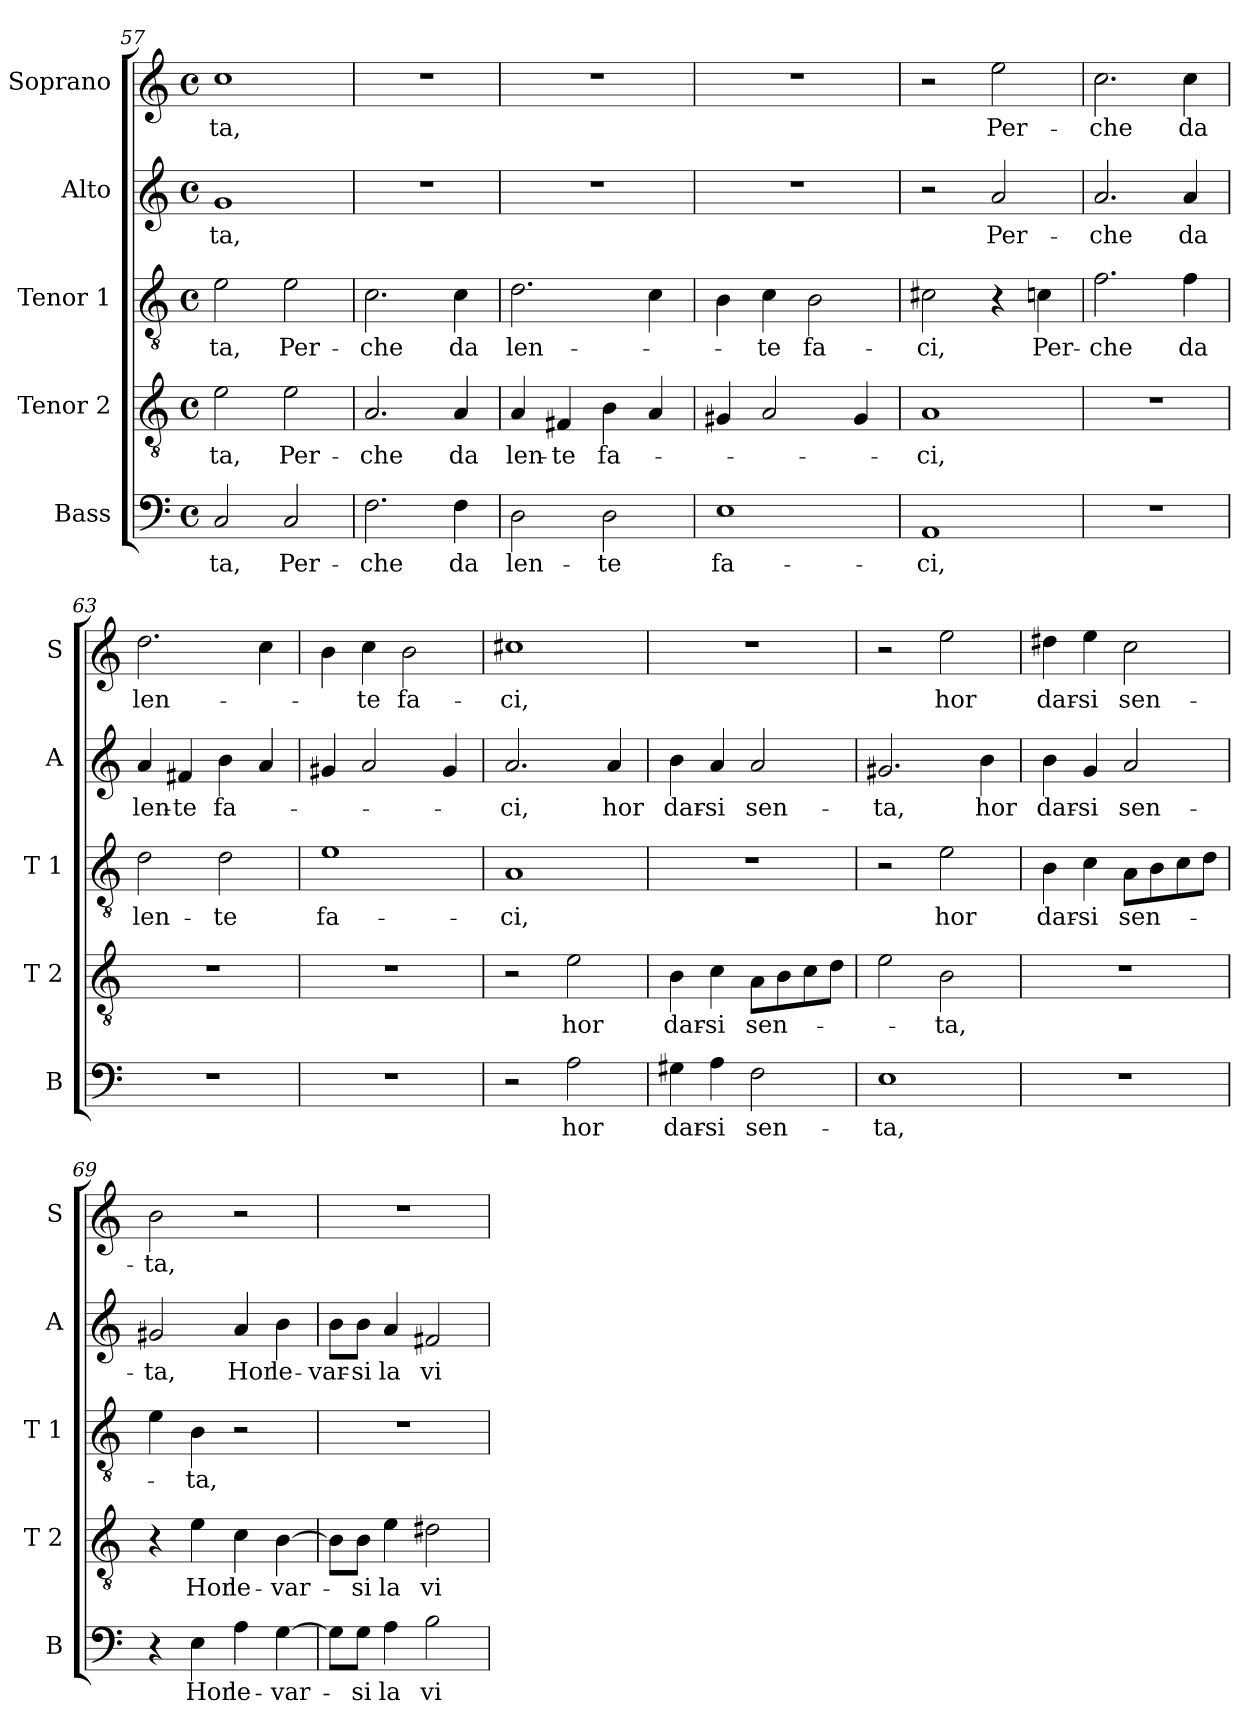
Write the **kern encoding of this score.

**kern	**text	**kern	**text	**kern	**text	**kern	**text	**kern	**text
*part5	*part5	*part4	*part4	*part3	*part3	*part2	*part2	*part1	*part1
*staff5	*staff5	*staff4	*staff4	*staff3	*staff3	*staff2	*staff2	*staff1	*staff1
*I"Bass	*	*I"Tenor 2	*	*I"Tenor 1	*	*I"Alto	*	*I"Soprano	*
*I'B	*	*I'T 2	*	*I'T 1	*	*I'A	*	*I'S	*
*clefF4	*	*clefGv2	*	*clefGv2	*	*clefG2	*	*clefG2	*
*k[]	*	*k[]	*	*k[]	*	*k[]	*	*k[]	*
*C:	*	*C:	*	*C:	*	*C:	*	*C:	*
*M4/4	*	*M4/4	*	*M4/4	*	*M4/4	*	*M4/4	*
*met(c)	*	*met(c)	*	*met(c)	*	*met(c)	*	*met(c)	*
=57	=57	=57	=57	=57	=57	=57	=57	=57	=57
!	!LO:LY:b	!	!LO:LY:b	!	!LO:LY:b	!	!LO:LY:b	!	!LO:LY:b
2C/	-ta,	2e\	-ta,	2e\	-ta,	1g	-ta,	1cc	-ta,
!	!LO:LY:b	!	!LO:LY:b	!	!LO:LY:b	!	!	!	!
2C/	Per-	2e\	Per-	2e\	Per-	.	.	.	.
=58	=58	=58	=58	=58	=58	=58	=58	=58	=58
!	!LO:LY:b	!	!LO:LY:b	!	!LO:LY:b	!	!	!	!
2.F\	-che	2.A/	-che	2.c\	-che	1r	.	1r	.
!	!LO:LY:b	!	!LO:LY:b	!	!LO:LY:b	!	!	!	!
4F\	da	4A/	da	4c\	da	.	.	.	.
=59	=59	=59	=59	=59	=59	=59	=59	=59	=59
!	!LO:LY:b	!	!LO:LY:b	!	!LO:LY:b	!	!	!	!
2D\	len-	4A/	len-	2.d\	len-	1r	.	1r	.
!	!	!	!LO:LY:b	!	!	!	!	!	!
.	.	4F#X/	-te	.	.	.	.	.	.
!	!LO:LY:b	!	!LO:LY:b	!	!	!	!	!	!
2D\	-te	4B\	fa-	.	.	.	.	.	.
.	.	4A/	.	4c\	.	.	.	.	.
!!LO:LB:g=z
=60	=60	=60	=60	=60	=60	=60	=60	=60	=60
!	!LO:LY:b	!	!	!	!	!	!	!	!
1E	fa-	4G#X/	.	4B\	.	1r	.	1r	.
!	!	!	!	!	!LO:LY:b	!	!	!	!
.	.	2A/	.	4c\	-te	.	.	.	.
!	!	!	!	!	!LO:LY:b	!	!	!	!
.	.	.	.	2B\	fa-	.	.	.	.
.	.	4G#/	.	.	.	.	.	.	.
=61	=61	=61	=61	=61	=61	=61	=61	=61	=61
!	!LO:LY:b	!	!LO:LY:b	!	!LO:LY:b	!	!	!	!
1AA	-ci,	1A	-ci,	2c#X\	-ci,	2r	.	2r	.
!	!	!	!	!	!	!	!LO:LY:b	!	!LO:LY:b
.	.	.	.	4r	.	2a/	Per-	2ee\	Per-
!	!	!	!	!	!LO:LY:b	!	!	!	!
.	.	.	.	4cn\	Per-	.	.	.	.
=62	=62	=62	=62	=62	=62	=62	=62	=62	=62
!	!	!	!	!	!LO:LY:b	!	!LO:LY:b	!	!LO:LY:b
1r	.	1r	.	2.f\	-che	2.a/	-che	2.cc\	-che
!	!	!	!	!	!LO:LY:b	!	!LO:LY:b	!	!LO:LY:b
.	.	.	.	4f\	da	4a/	da	4cc\	da
=63	=63	=63	=63	=63	=63	=63	=63	=63	=63
!	!	!	!	!	!LO:LY:b	!	!LO:LY:b	!	!LO:LY:b
1r	.	1r	.	2d\	len-	4a/	len-	2.dd\	len-
!	!	!	!	!	!	!	!LO:LY:b	!	!
.	.	.	.	.	.	4f#X/	-te	.	.
!	!	!	!	!	!LO:LY:b	!	!LO:LY:b	!	!
.	.	.	.	2d\	-te	4b\	fa-	.	.
.	.	.	.	.	.	4a/	.	4cc\	.
=64	=64	=64	=64	=64	=64	=64	=64	=64	=64
!	!	!	!	!	!LO:LY:b	!	!	!	!
1r	.	1r	.	1e	fa-	4g#X/	.	4b\	.
!	!	!	!	!	!	!	!	!	!LO:LY:b
.	.	.	.	.	.	2a/	.	4cc\	-te
!	!	!	!	!	!	!	!	!	!LO:LY:b
.	.	.	.	.	.	.	.	2b\	fa-
.	.	.	.	.	.	4g#/	.	.	.
=65	=65	=65	=65	=65	=65	=65	=65	=65	=65
!	!	!	!	!	!LO:LY:b	!	!LO:LY:b	!	!LO:LY:b
2r	.	2r	.	1A	-ci,	2.a/	-ci,	1cc#X	-ci,
!	!LO:LY:b	!	!LO:LY:b	!	!	!	!	!	!
2A\	hor	2e\	hor	.	.	.	.	.	.
!	!	!	!	!	!	!	!LO:LY:b	!	!
.	.	.	.	.	.	4a/	hor	.	.
=66	=66	=66	=66	=66	=66	=66	=66	=66	=66
!	!LO:LY:b	!	!LO:LY:b	!	!	!	!LO:LY:b	!	!
4G#X\	dar-	4B\	dar-	1r	.	4b\	dar-	1r	.
!	!LO:LY:b	!	!LO:LY:b	!	!	!	!LO:LY:b	!	!
4A\	-si	4c\	-si	.	.	4a/	-si	.	.
!	!LO:LY:b	!	!LO:LY:b	!	!	!	!LO:LY:b	!	!
2F\	sen-	8A\L	sen-	.	.	2a/	sen-	.	.
.	.	8B\	.	.	.	.	.	.	.
.	.	8c\	.	.	.	.	.	.	.
.	.	8d\J	.	.	.	.	.	.	.
!!LO:LB:g=z
=67	=67	=67	=67	=67	=67	=67	=67	=67	=67
!	!LO:LY:b	!	!	!	!	!	!LO:LY:b	!	!
1E	-ta,	2e\	.	2r	.	2.g#X/	-ta,	2r	.
!	!	!	!LO:LY:b	!	!LO:LY:b	!	!	!	!LO:LY:b
.	.	2B\	-ta,	2e\	hor	.	.	2ee\	hor
!	!	!	!	!	!	!	!LO:LY:b	!	!
.	.	.	.	.	.	4b\	hor	.	.
=68	=68	=68	=68	=68	=68	=68	=68	=68	=68
!	!	!	!	!	!LO:LY:b	!	!LO:LY:b	!	!LO:LY:b
1r	.	1r	.	4B\	dar-	4b\	dar-	4dd#X\	dar-
!	!	!	!	!	!LO:LY:b	!	!LO:LY:b	!	!LO:LY:b
.	.	.	.	4c\	-si	4g/	-si	4ee\	-si
!	!	!	!	!	!LO:LY:b	!	!LO:LY:b	!	!LO:LY:b
.	.	.	.	8A\L	sen-	2a/	sen-	2cc\	sen-
.	.	.	.	8B\	.	.	.	.	.
.	.	.	.	8c\	.	.	.	.	.
.	.	.	.	8d\J	.	.	.	.	.
=69	=69	=69	=69	=69	=69	=69	=69	=69	=69
!	!	!	!	!	!	!	!LO:LY:b	!	!LO:LY:b
4r	.	4r	.	4e\	.	2g#X/	-ta,	2b\	-ta,
!	!LO:LY:b	!	!LO:LY:b	!	!LO:LY:b	!	!	!	!
4E\	Hor	4e\	Hor	4B\	-ta,	.	.	.	.
!	!LO:LY:b	!	!LO:LY:b	!	!	!	!LO:LY:b	!	!
4A\	le-	4c\	le-	2r	.	4a/	Hor	2r	.
!	!LO:LY:b	!	!LO:LY:b	!	!	!	!LO:LY:b	!	!
[4G\	-var-	[4B\	-var-	.	.	4b\	le-	.	.
=70	=70	=70	=70	=70	=70	=70	=70	=70	=70
!	!	!	!	!	!	!	!LO:LY:b	!	!
8G\L]	.	8B\L]	.	1r	.	8b\L	-var-	1r	.
!	!LO:LY:b	!	!LO:LY:b	!	!	!	!LO:LY:b	!	!
8G\J	-si	8B\J	-si	.	.	8b\J	-si	.	.
!	!LO:LY:b	!	!LO:LY:b	!	!	!	!LO:LY:b	!	!
4A\	la	4e\	la	.	.	4a/	la	.	.
!	!LO:LY:b	!	!LO:LY:b	!	!	!	!LO:LY:b	!	!
2B\	vi-	2d#X\	vi-	.	.	2f#X/	vi-	.	.
=	=	=	=	=	=	=	=	=	=
*-	*-	*-	*-	*-	*-	*-	*-	*-	*-
